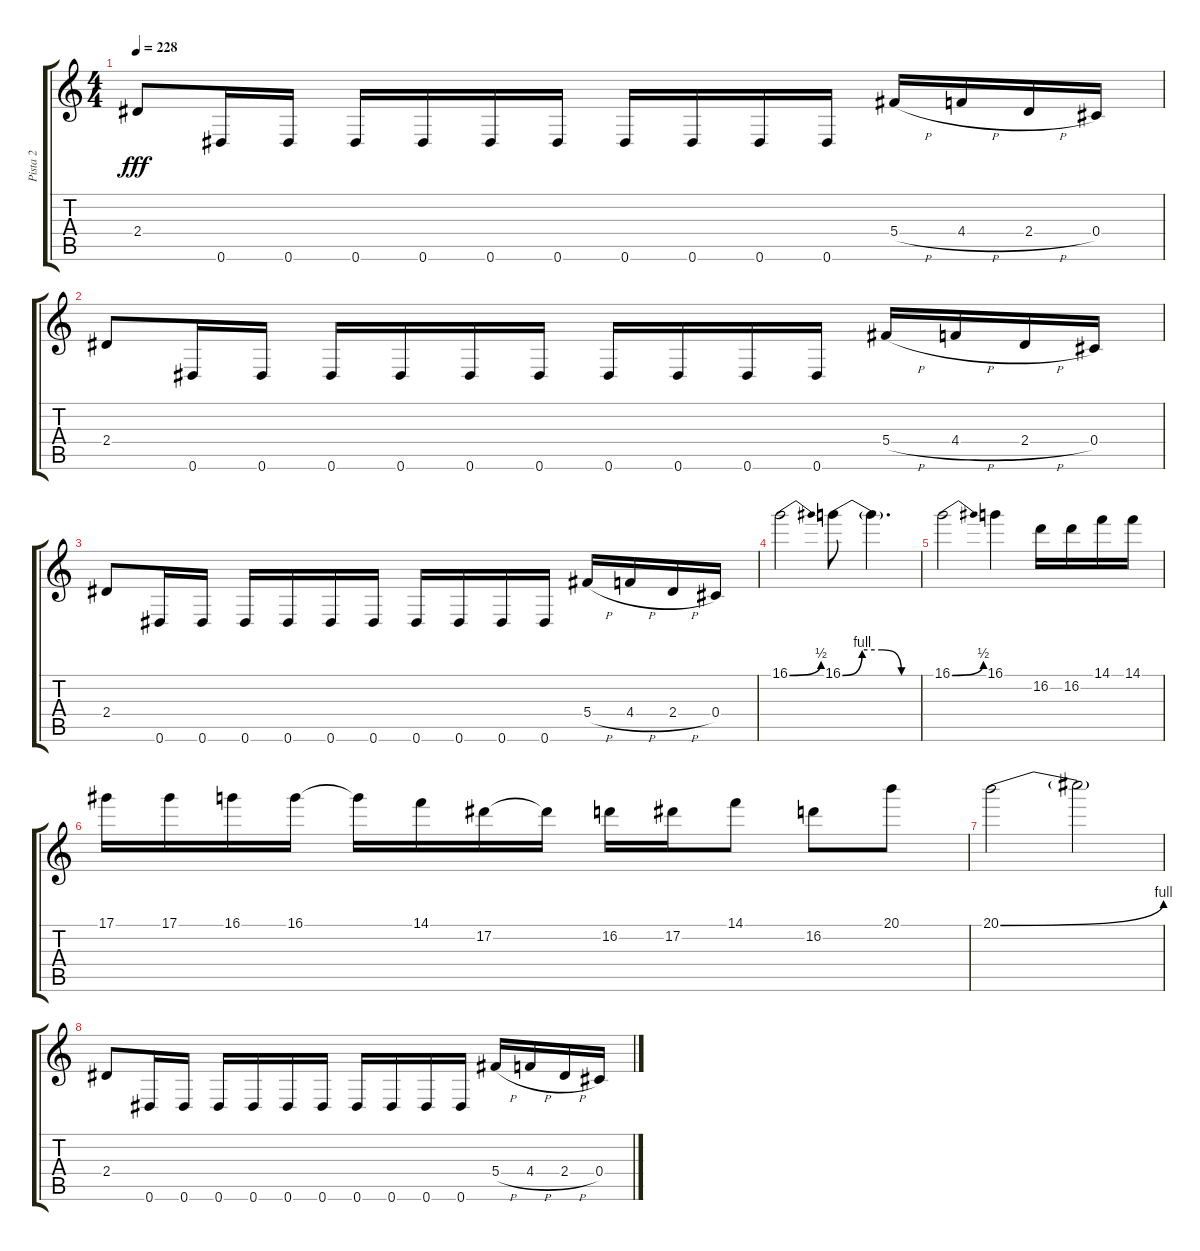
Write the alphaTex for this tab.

\track ("Pista 2" "Pista 2") {instrument overdrivenguitar}
\staff {score tabs}
\tuning (Eb4 Bb3 Gb3 Db3 Ab2 Eb2) {hide}
\ts (4 4)
\tempo 228
\clef g2
\ks c
2.4.8{dy fff} 0.6.16 0.6.16 0.6.16 0.6.16 0.6.16 0.6.16 0.6.16 0.6.16 0.6.16 0.6.16 5.4{h}.16 4.4{h}.16 2.4{h}.16 0.4.16 |
2.4.8 0.6.16 0.6.16 0.6.16 0.6.16 0.6.16 0.6.16 0.6.16 0.6.16 0.6.16 0.6.16 5.4{h}.16 4.4{h}.16 2.4{h}.16 0.4.16 |
2.4.8 0.6.16 0.6.16 0.6.16 0.6.16 0.6.16 0.6.16 0.6.16 0.6.16 0.6.16 0.6.16 5.4{h}.16 4.4{h}.16 2.4{h}.16 0.4.16 |
16.1{be (bend 0 0 60 2)}.2 16.1{be (custom 0 0 15 4 30 4 45 0 60 0)}.8 16.1{t}.4{d} |
16.1{be (bend 0 0 60 2)}.2 16.1.4 16.2.16 16.2.16 14.1.16 14.1.16 |
17.1.16 17.1.16 16.1.16 16.1.16 16.1{t}.16 14.1.16 17.2.16 17.2{t}.16 16.2.16 17.2.16 14.1.8 16.2.8 20.1.8 |
20.1{be (bend 0 0 60 4)}.2 20.1{t}.2 |
2.4.8 0.6.16 0.6.16 0.6.16 0.6.16 0.6.16 0.6.16 0.6.16 0.6.16 0.6.16 0.6.16 5.4{h}.16 4.4{h}.16 2.4{h}.16 0.4.16
